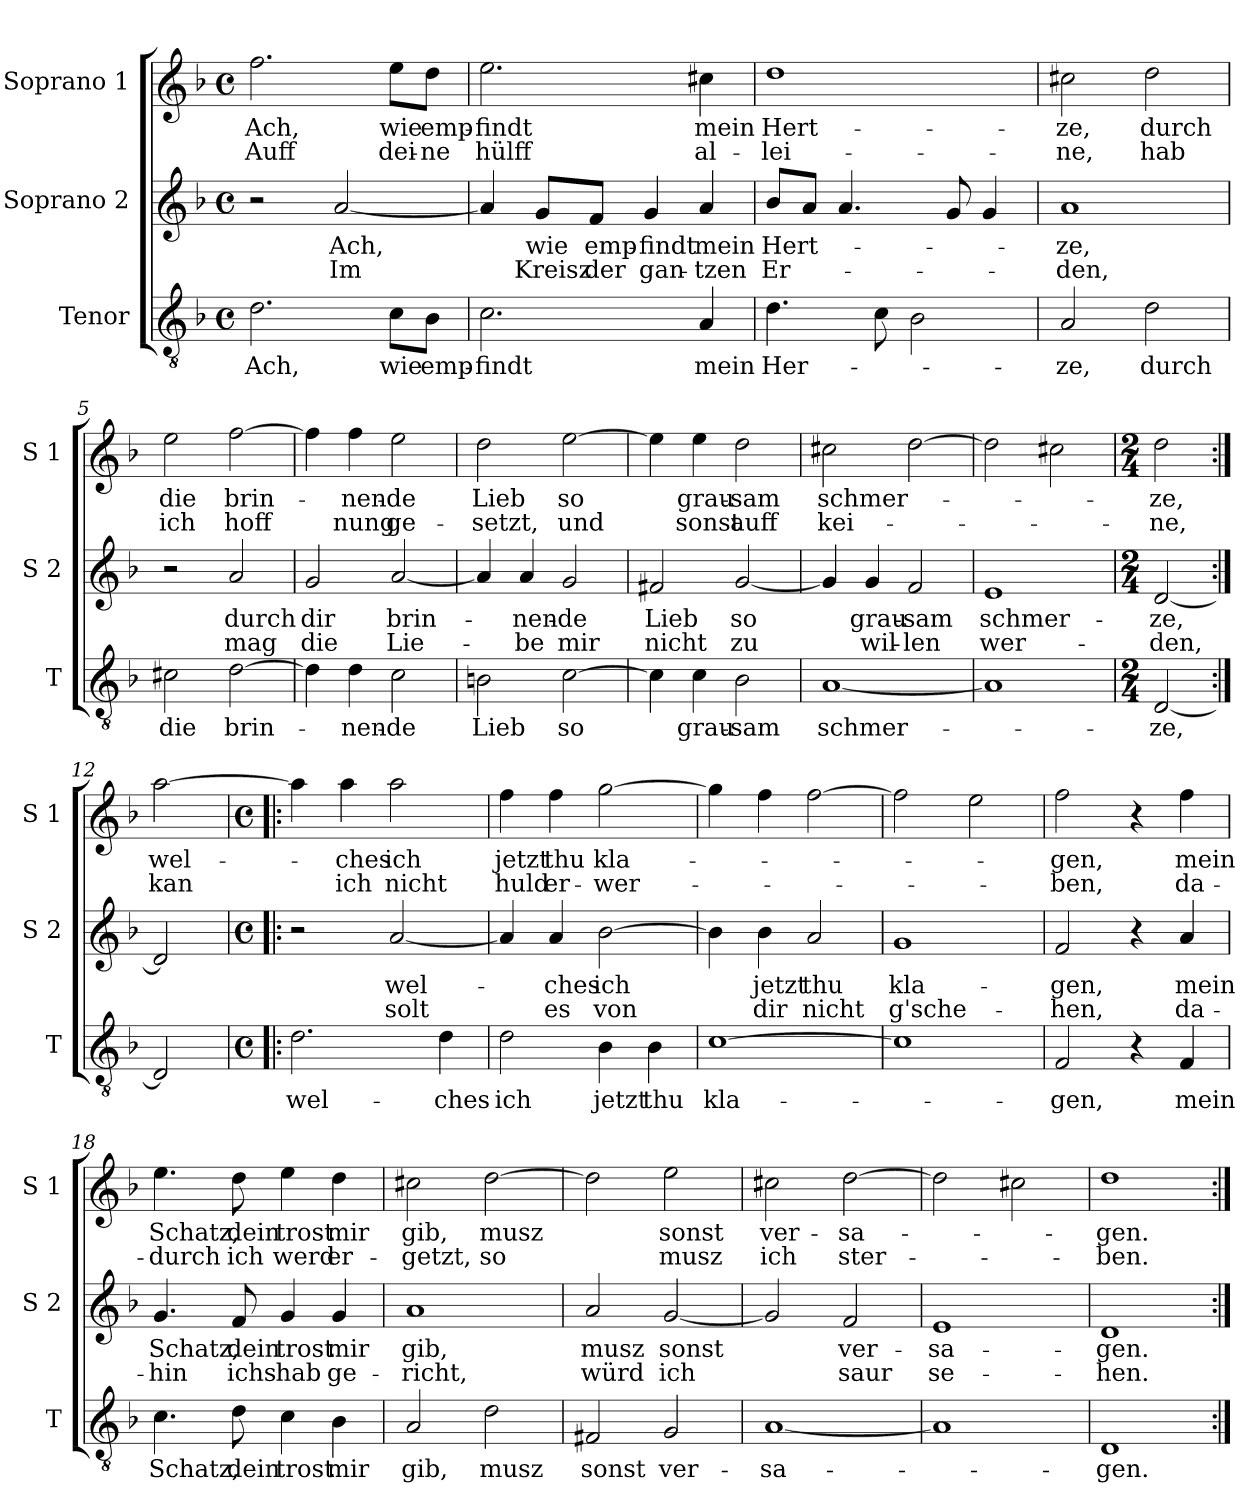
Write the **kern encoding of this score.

**kern	**text	**kern	**text	**text	**kern	**text	**text
*part3	*part3	*part2	*part2	*part2	*part1	*part1	*part1
*staff3	*staff3	*staff2	*staff2	*staff2	*staff1	*staff1	*staff1
*I"Tenor	*	*I"Soprano 2	*	*	*I"Soprano 1	*	*
*I'T	*	*I'S 2	*	*	*I'S 1	*	*
*clefGv2	*	*clefG2	*	*	*clefG2	*	*
*k[b-]	*	*k[b-]	*	*	*k[b-]	*	*
*F:	*	*F:	*	*	*F:	*	*
*M4/4	*	*M4/4	*	*	*M4/4	*	*
*met(c)	*	*met(c)	*	*	*met(c)	*	*
=1	=1	=1	=1	=1	=1	=1	=1
!	!LO:LY:b	!	!	!	!	!LO:LY:b	!LO:LY:b
2.d\	Ach,	2r	.	.	2.ff\	Ach,	Auff
!	!	!	!LO:LY:b	!LO:LY:b	!	!	!
.	.	[2a/	Ach,	Im	.	.	.
!	!LO:LY:b	!	!	!	!	!LO:LY:b	!LO:LY:b
8c\L	wie	.	.	.	8ee\L	wie	dei-
!	!LO:LY:b	!	!	!	!	!LO:LY:b	!LO:LY:b
8B-\J	emp-	.	.	.	8dd\J	emp-	-ne
=2	=2	=2	=2	=2	=2	=2	=2
!	!LO:LY:b	!	!	!	!	!LO:LY:b	!LO:LY:b
2.c\	-findt	4a/]	.	.	2.ee\	-findt	hülff
!	!	!	!LO:LY:b	!LO:LY:b	!	!	!
.	.	8g/L	wie	Kreisz	.	.	.
!	!	!	!LO:LY:b	!LO:LY:b	!	!	!
.	.	8f/J	emp-	der	.	.	.
!	!	!	!LO:LY:b	!LO:LY:b	!	!	!
.	.	4g/	-findt	gan-	.	.	.
!	!LO:LY:b	!	!LO:LY:b	!LO:LY:b	!	!LO:LY:b	!LO:LY:b
4A/	mein	4a/	mein	-tzen	4cc#X\	mein	al-
=3	=3	=3	=3	=3	=3	=3	=3
!	!LO:LY:b	!	!LO:LY:b	!LO:LY:b	!	!LO:LY:b	!LO:LY:b
4.d\	Her-	8b-/L	Hert-	Er-	1dd	Hert-	-lei-
.	.	8a/J	.	.	.	.	.
.	.	4.a/	.	.	.	.	.
8c\	.	.	.	.	.	.	.
2B-\	.	.	.	.	.	.	.
.	.	8g/	.	.	.	.	.
.	.	4g/	.	.	.	.	.
=4	=4	=4	=4	=4	=4	=4	=4
!	!LO:LY:b	!	!LO:LY:b	!LO:LY:b	!	!LO:LY:b	!LO:LY:b
2A/	-ze,	1a	-ze,	-den,	2cc#X\	-ze,	-ne,
!	!LO:LY:b	!	!	!	!	!LO:LY:b	!LO:LY:b
2d\	durch	.	.	.	2dd\	durch	hab
!!LO:LB:g=z
=5	=5	=5	=5	=5	=5	=5	=5
!	!LO:LY:b	!	!	!	!	!LO:LY:b	!LO:LY:b
2c#X\	die	2r	.	.	2ee\	die	ich
!	!LO:LY:b	!	!LO:LY:b	!LO:LY:b	!	!LO:LY:b	!LO:LY:b
[2d\	brin-	2a/	durch	mag	[2ff\	brin-	hoff
=6	=6	=6	=6	=6	=6	=6	=6
!	!	!	!LO:LY:b	!LO:LY:b	!	!	!
4d\]	.	2g/	dir	die	4ff\]	.	.
!	!LO:LY:b	!	!	!	!	!LO:LY:b	!LO:LY:b
4d\	-nen-	.	.	.	4ff\	-nen-	nung
!	!LO:LY:b	!	!LO:LY:b	!LO:LY:b	!	!LO:LY:b	!LO:LY:b
2c\	-de	[2a/	brin-	Lie-	2ee\	-de	ge-
=7	=7	=7	=7	=7	=7	=7	=7
!	!LO:LY:b	!	!	!	!	!LO:LY:b	!LO:LY:b
2Bn\	Lieb	4a/]	.	.	2dd\	Lieb	-setzt,
!	!	!	!LO:LY:b	!LO:LY:b	!	!	!
.	.	4a/	-nen-	-be	.	.	.
!	!LO:LY:b	!	!LO:LY:b	!LO:LY:b	!	!LO:LY:b	!LO:LY:b
[2c\	so	2g/	-de	mir	[2ee\	so	und
=8	=8	=8	=8	=8	=8	=8	=8
!	!	!	!LO:LY:b	!LO:LY:b	!	!	!
4c\]	.	2f#X/	Lieb	nicht	4ee\]	.	.
!	!LO:LY:b	!	!	!	!	!LO:LY:b	!LO:LY:b
4c\	grau-	.	.	.	4ee\	grau-	sonst
!	!LO:LY:b	!	!LO:LY:b	!LO:LY:b	!	!LO:LY:b	!LO:LY:b
2B-\	-sam	[2g/	so	zu	2dd\	-sam	auff
=9	=9	=9	=9	=9	=9	=9	=9
!	!LO:LY:b	!	!	!	!	!LO:LY:b	!LO:LY:b
[1A	schmer-	4g/]	.	.	2cc#X\	schmer-	kei-
!	!	!	!LO:LY:b	!LO:LY:b	!	!	!
.	.	4g/	grau-	wil-	.	.	.
!	!	!	!LO:LY:b	!LO:LY:b	!	!	!
.	.	2f/	-sam	-len	[2dd\	.	.
!!LO:PB:g=z
=10	=10	=10	=10	=10	=10	=10	=10
!	!	!	!LO:LY:b	!LO:LY:b	!	!	!
1A]	.	1e	schmer-	wer-	2dd\]	.	.
.	.	.	.	.	2cc#X\	.	.
=11	=11	=11	=11	=11	=11	=11	=11
*M2/4	*	*M2/4	*	*	*M2/4	*	*
!	!LO:LY:b	!	!LO:LY:b	!LO:LY:b	!	!LO:LY:b	!LO:LY:b
[2D/	-ze,	[2d/	-ze,	-den,	2dd\	-ze,	-ne,
=12:|!	=12:|!	=12:|!	=12:|!	=12:|!	=12:|!	=12:|!	=12:|!
!	!	!	!	!	!	!LO:LY:b	!LO:LY:b
2D/]	.	2d/]	.	.	[2aa\	wel-	kan
=13!|:	=13!|:	=13!|:	=13!|:	=13!|:	=13!|:	=13!|:	=13!|:
*M4/4	*	*M4/4	*	*	*M4/4	*	*
*met(c)	*	*met(c)	*	*	*met(c)	*	*
!	!LO:LY:b	!	!	!	!	!	!
2.d\	wel-	2r	.	.	4aa\]	.	.
!	!	!	!	!	!	!LO:LY:b	!LO:LY:b
.	.	.	.	.	4aa\	-ches	ich
!	!	!	!LO:LY:b	!LO:LY:b	!	!LO:LY:b	!LO:LY:b
.	.	[2a/	wel-	solt	2aa\	ich	nicht
!	!LO:LY:b	!	!	!	!	!	!
4d\	-ches	.	.	.	.	.	.
=14	=14	=14	=14	=14	=14	=14	=14
!	!LO:LY:b	!	!	!	!	!LO:LY:b	!LO:LY:b
2d\	ich	4a/]	.	.	4ff\	jetzt	huld
!	!	!	!LO:LY:b	!LO:LY:b	!	!LO:LY:b	!LO:LY:b
.	.	4a/	-ches	es	4ff\	thu	er-
!	!LO:LY:b	!	!LO:LY:b	!LO:LY:b	!	!LO:LY:b	!LO:LY:b
4B-\	jetzt	[2b-\	ich	von	[2gg\	kla-	-wer-
!	!LO:LY:b	!	!	!	!	!	!
4B-\	thu	.	.	.	.	.	.
!!LO:LB:g=z
=15	=15	=15	=15	=15	=15	=15	=15
!	!LO:LY:b	!	!	!	!	!	!
[1c	kla-	4b-\]	.	.	4gg\]	.	.
!	!	!	!LO:LY:b	!LO:LY:b	!	!	!
.	.	4b-\	jetzt	dir	4ff\	.	.
!	!	!	!LO:LY:b	!LO:LY:b	!	!	!
.	.	2a/	thu	nicht	[2ff\	.	.
=16	=16	=16	=16	=16	=16	=16	=16
!	!	!	!LO:LY:b	!LO:LY:b	!	!	!
1c]	.	1g	kla-	g'sche-	2ff\]	.	.
.	.	.	.	.	2ee\	.	.
=17	=17	=17	=17	=17	=17	=17	=17
!	!LO:LY:b	!	!LO:LY:b	!LO:LY:b	!	!LO:LY:b	!LO:LY:b
2F/	-gen,	2f/	-gen,	-hen,	2ff\	-gen,	-ben,
4r	.	4r	.	.	4r	.	.
!	!LO:LY:b	!	!LO:LY:b	!LO:LY:b	!	!LO:LY:b	!LO:LY:b
4F/	mein	4a/	mein	da-	4ff\	mein	da-
=18	=18	=18	=18	=18	=18	=18	=18
!	!LO:LY:b	!	!LO:LY:b	!LO:LY:b	!	!LO:LY:b	!LO:LY:b
4.c\	Schatz,	4.g/	Schatz,	-hin	4.ee\	Schatz,	-durch
!	!LO:LY:b	!	!LO:LY:b	!LO:LY:b	!	!LO:LY:b	!LO:LY:b
8d\	dein	8f/	dein	ichs	8dd\	dein	ich
!	!LO:LY:b	!	!LO:LY:b	!LO:LY:b	!	!LO:LY:b	!LO:LY:b
4c\	trost	4g/	trost	hab	4ee\	trost	werd
!	!LO:LY:b	!	!LO:LY:b	!LO:LY:b	!	!LO:LY:b	!LO:LY:b
4B-\	mir	4g/	mir	ge-	4dd\	mir	er-
=19	=19	=19	=19	=19	=19	=19	=19
!	!LO:LY:b	!	!LO:LY:b	!LO:LY:b	!	!LO:LY:b	!LO:LY:b
2A/	gib,	1a	gib,	-richt,	2cc#X\	gib,	-getzt,
!	!LO:LY:b	!	!	!	!	!LO:LY:b	!LO:LY:b
2d\	musz	.	.	.	[2dd\	musz	so
!!LO:LB:g=z
=20	=20	=20	=20	=20	=20	=20	=20
!	!LO:LY:b	!	!LO:LY:b	!LO:LY:b	!	!	!
2F#X/	sonst	2a/	musz	würd	2dd\]	.	.
!	!LO:LY:b	!	!LO:LY:b	!LO:LY:b	!	!LO:LY:b	!LO:LY:b
2G/	ver-	[2g/	sonst	ich	2ee\	sonst	musz
=21	=21	=21	=21	=21	=21	=21	=21
!	!LO:LY:b	!	!	!	!	!LO:LY:b	!LO:LY:b
[1A	-sa-	2g/]	.	.	2cc#X\	ver-	ich
!	!	!	!LO:LY:b	!LO:LY:b	!	!LO:LY:b	!LO:LY:b
.	.	2f/	ver-	saur	[2dd\	-sa-	ster-
=22	=22	=22	=22	=22	=22	=22	=22
!	!	!	!LO:LY:b	!LO:LY:b	!	!	!
1A]	.	1e	-sa-	se-	2dd\]	.	.
.	.	.	.	.	2cc#X\	.	.
=23	=23	=23	=23	=23	=23	=23	=23
!	!LO:LY:b	!	!LO:LY:b	!LO:LY:b	!	!LO:LY:b	!LO:LY:b
1D	-gen.	1d	-gen.	-hen.	1dd	-gen.	-ben.
=:|!	=:|!	=:|!	=:|!	=:|!	=:|!	=:|!	=:|!
*-	*-	*-	*-	*-	*-	*-	*-
